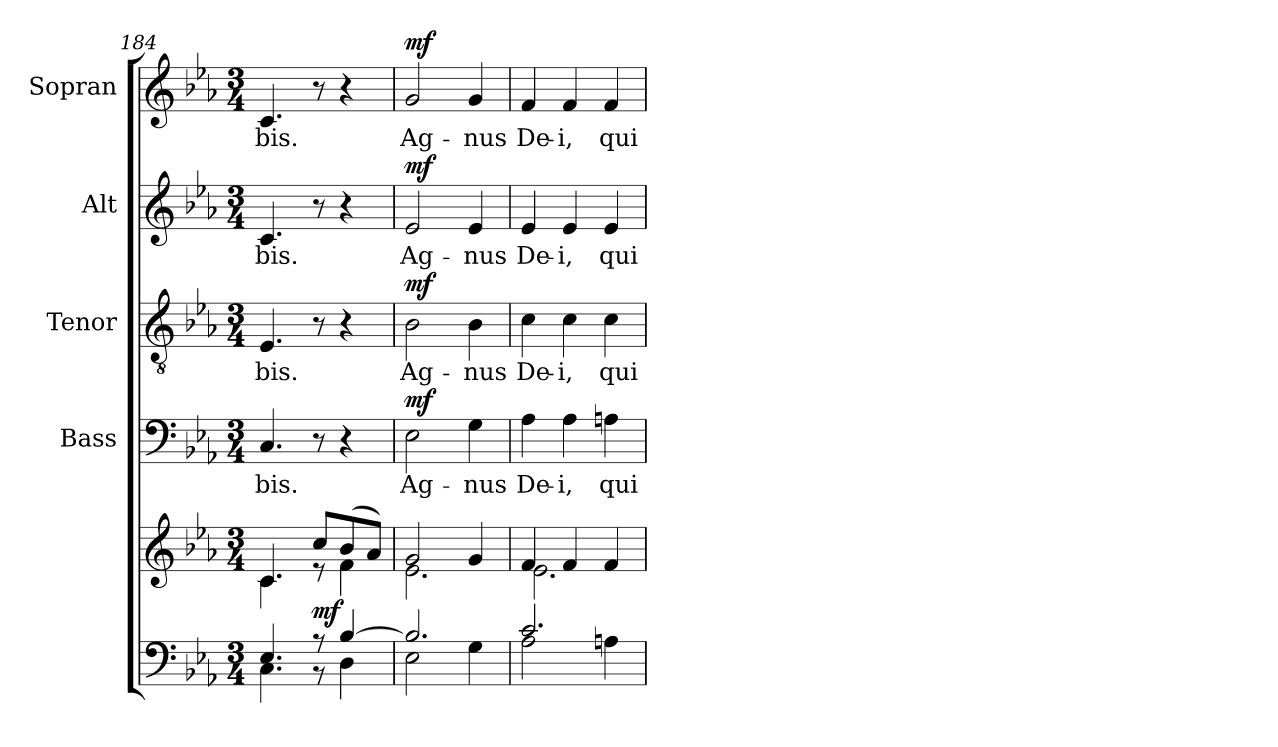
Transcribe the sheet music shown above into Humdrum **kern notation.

**kern	**kern	**dynam	**kern	**text	**dynam	**kern	**text	**dynam	**kern	**text	**dynam	**kern	**text	**dynam
*part5	*part5	*part5	*part4	*part4	*part4	*part3	*part3	*part3	*part2	*part2	*part2	*part1	*part1	*part1
*staff6	*staff5	*staff5/6	*staff4	*staff4	*staff4	*staff3	*staff3	*staff3	*staff2	*staff2	*staff2	*staff1	*staff1	*staff1
*	*	*	*I"Bass	*	*	*I"Tenor	*	*	*I"Alt	*	*	*I"Sopran	*	*
*	*	*	*I'B.	*	*	*I'T.	*	*	*I'A.	*	*	*I'S.	*	*
*clefF4	*clefG2	*	*clefF4	*	*	*clefGv2	*	*	*clefG2	*	*	*clefG2	*	*
*k[b-e-a-]	*k[b-e-a-]	*	*k[b-e-a-]	*	*	*k[b-e-a-]	*	*	*k[b-e-a-]	*	*	*k[b-e-a-]	*	*
*E-:	*E-:	*	*E-:	*	*	*E-:	*	*	*E-:	*	*	*E-:	*	*
*M3/4	*M3/4	*	*M3/4	*	*	*M3/4	*	*	*M3/4	*	*	*M3/4	*	*
=184	=184	=184	=184	=184	=184	=184	=184	=184	=184	=184	=184	=184	=184	=184
*^	*^	*	*	*	*	*	*	*	*	*	*	*	*	*
!	!	!	!	!	!	!LO:LY:b	!	!	!LO:LY:b	!	!	!LO:LY:b	!	!	!LO:LY:b	!
4.E-/	4.C\	4.c/	4.c\	.	4.C/	-bis.	.	4.E-/	-bis.	.	4.c/	-bis.	.	4.c/	-bis.	.
!	!	!	!	!LO:DY:b	!	!	!	!	!	!	!	!	!	!	!	!
8r	8r	8cc/L	8re	mf	8r	.	.	8r	.	.	8r	.	.	8r	.	.
[>4B-/	4D\	(>8b-/	4f\	.	4r	.	.	4r	.	.	4r	.	.	4r	.	.
.	.	8a-/J)	.	.	.	.	.	.	.	.	.	.	.	.	.	.
=185	=185	=185	=185	=185	=185	=185	=185	=185	=185	=185	=185	=185	=185	=185	=185	=185
!	!	!	!	!	!	!LO:LY:b	!LO:DY:a	!	!LO:LY:b	!LO:DY:a	!	!LO:LY:b	!LO:DY:a	!	!LO:LY:b	!LO:DY:a
2.B-/]	2E-\	2g/	2.e-\	.	2E-\	Ag-	mf	2B-\	Ag-	mf	2e-/	Ag-	mf	2g/	Ag-	mf
!	!	!	!	!	!	!LO:LY:b	!	!	!LO:LY:b	!	!	!LO:LY:b	!	!	!LO:LY:b	!
.	4G\	4g/	.	.	4G\	-nus	.	4B-\	-nus	.	4e-/	-nus	.	4g/	-nus	.
=186	=186	=186	=186	=186	=186	=186	=186	=186	=186	=186	=186	=186	=186	=186	=186	=186
!	!	!	!	!	!	!LO:LY:b	!	!	!LO:LY:b	!	!	!LO:LY:b	!	!	!LO:LY:b	!
2.c/	2A-\	4f/	2.e-\	.	4A-\	De-	.	4c\	De-	.	4e-/	De-	.	4f/	De-	.
!	!	!	!	!	!	!LO:LY:b	!	!	!LO:LY:b	!	!	!LO:LY:b	!	!	!LO:LY:b	!
.	.	4f/	.	.	4A-\	-i,	.	4c\	-i,	.	4e-/	-i,	.	4f/	-i,	.
!	!	!	!	!	!	!LO:LY:b	!	!	!LO:LY:b	!	!	!LO:LY:b	!	!	!LO:LY:b	!
.	4An\	4f/	.	.	4An\	qui	.	4c\	qui	.	4e-/	qui	.	4f/	qui	.
*v	*v	*	*	*	*	*	*	*	*	*	*	*	*	*	*	*
*	*v	*v	*	*	*	*	*	*	*	*	*	*	*	*	*
=	=	=	=	=	=	=	=	=	=	=	=	=	=	=
*-	*-	*-	*-	*-	*-	*-	*-	*-	*-	*-	*-	*-	*-	*-
